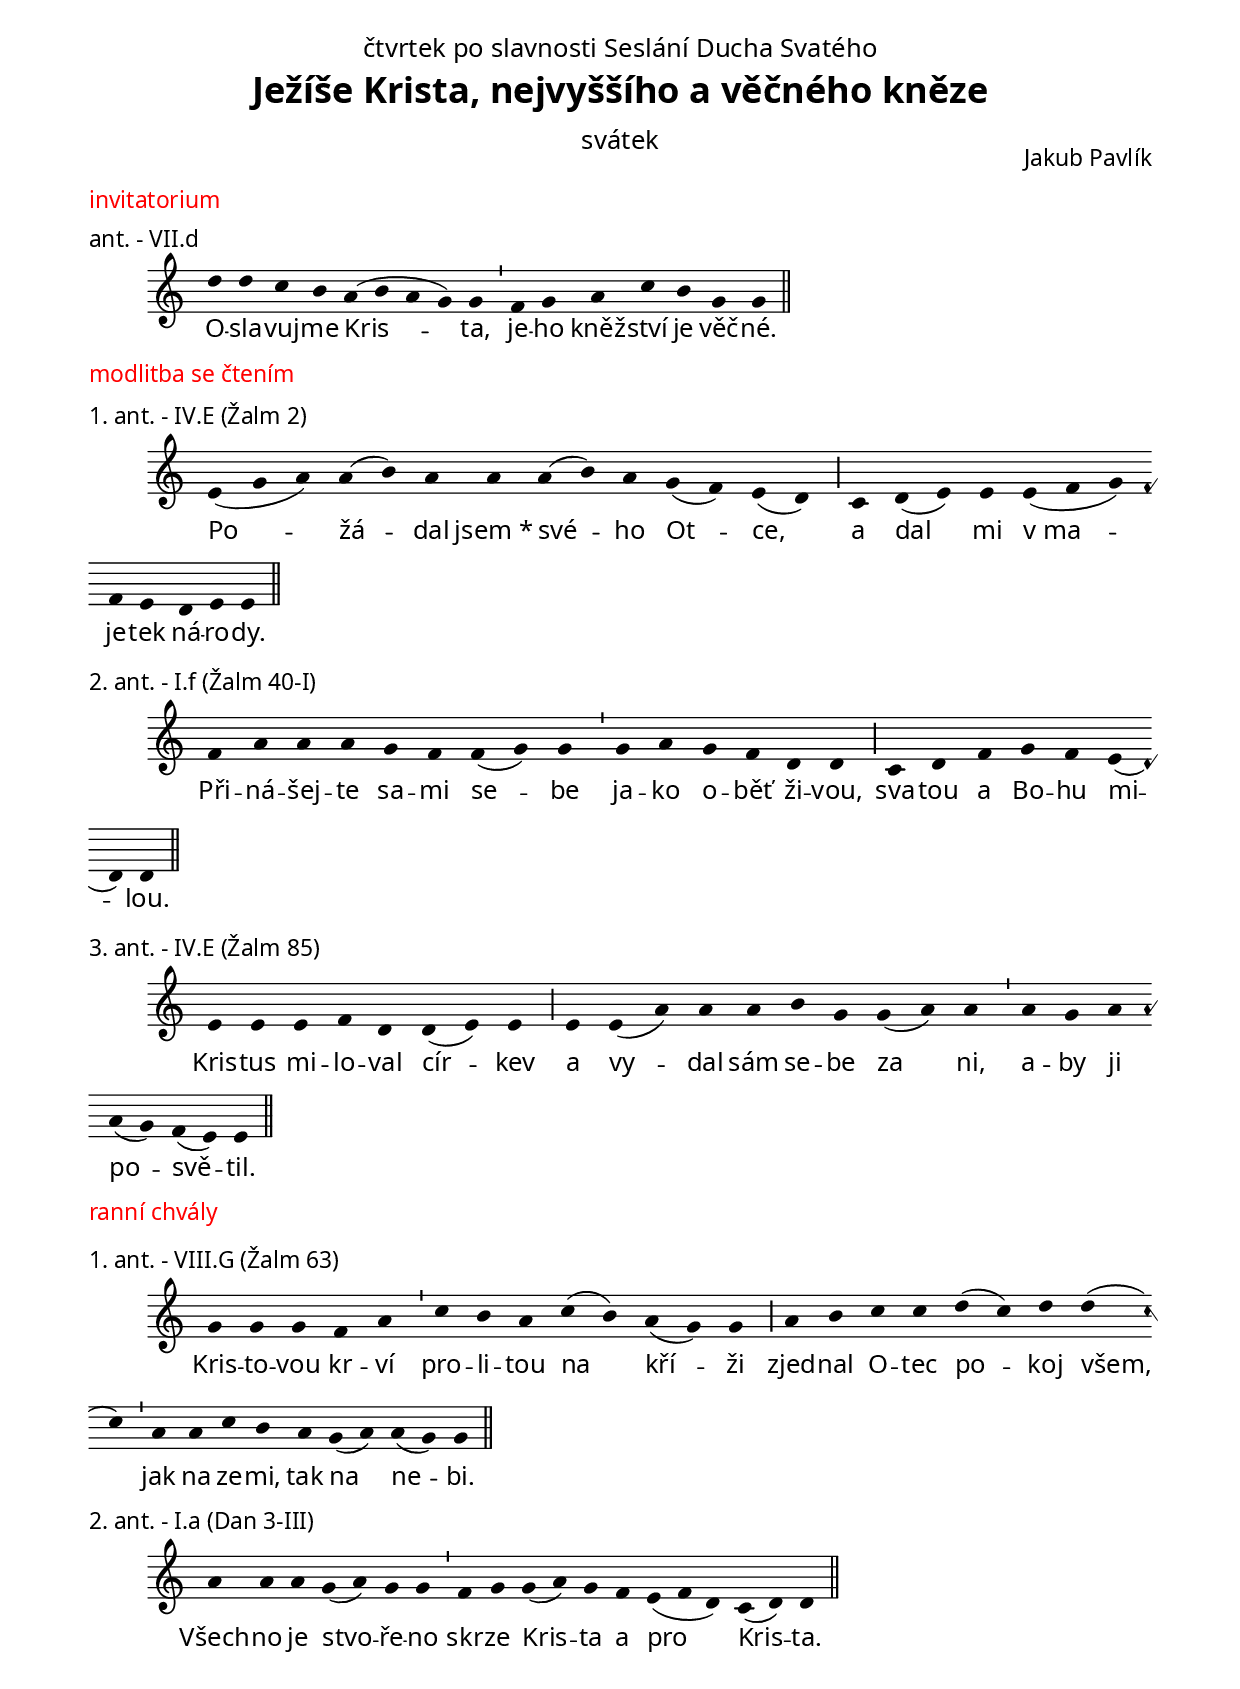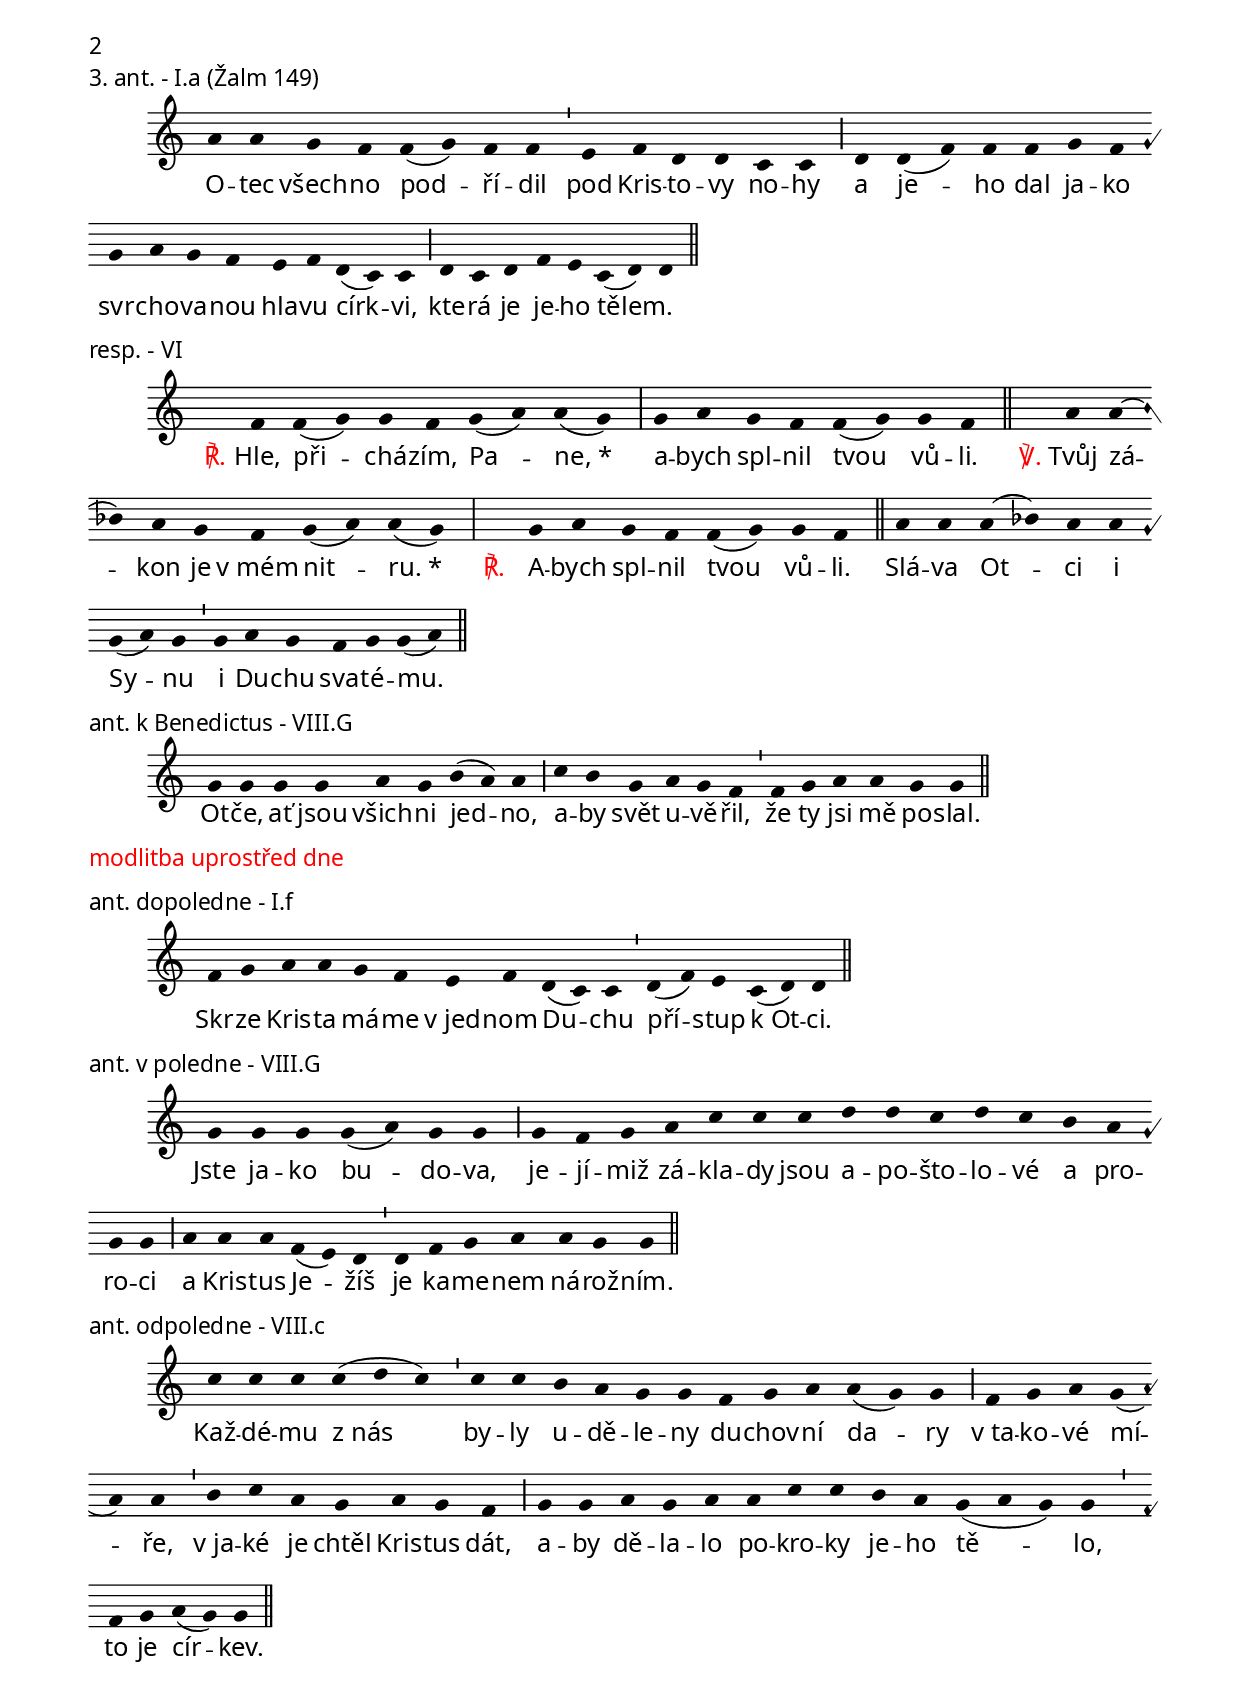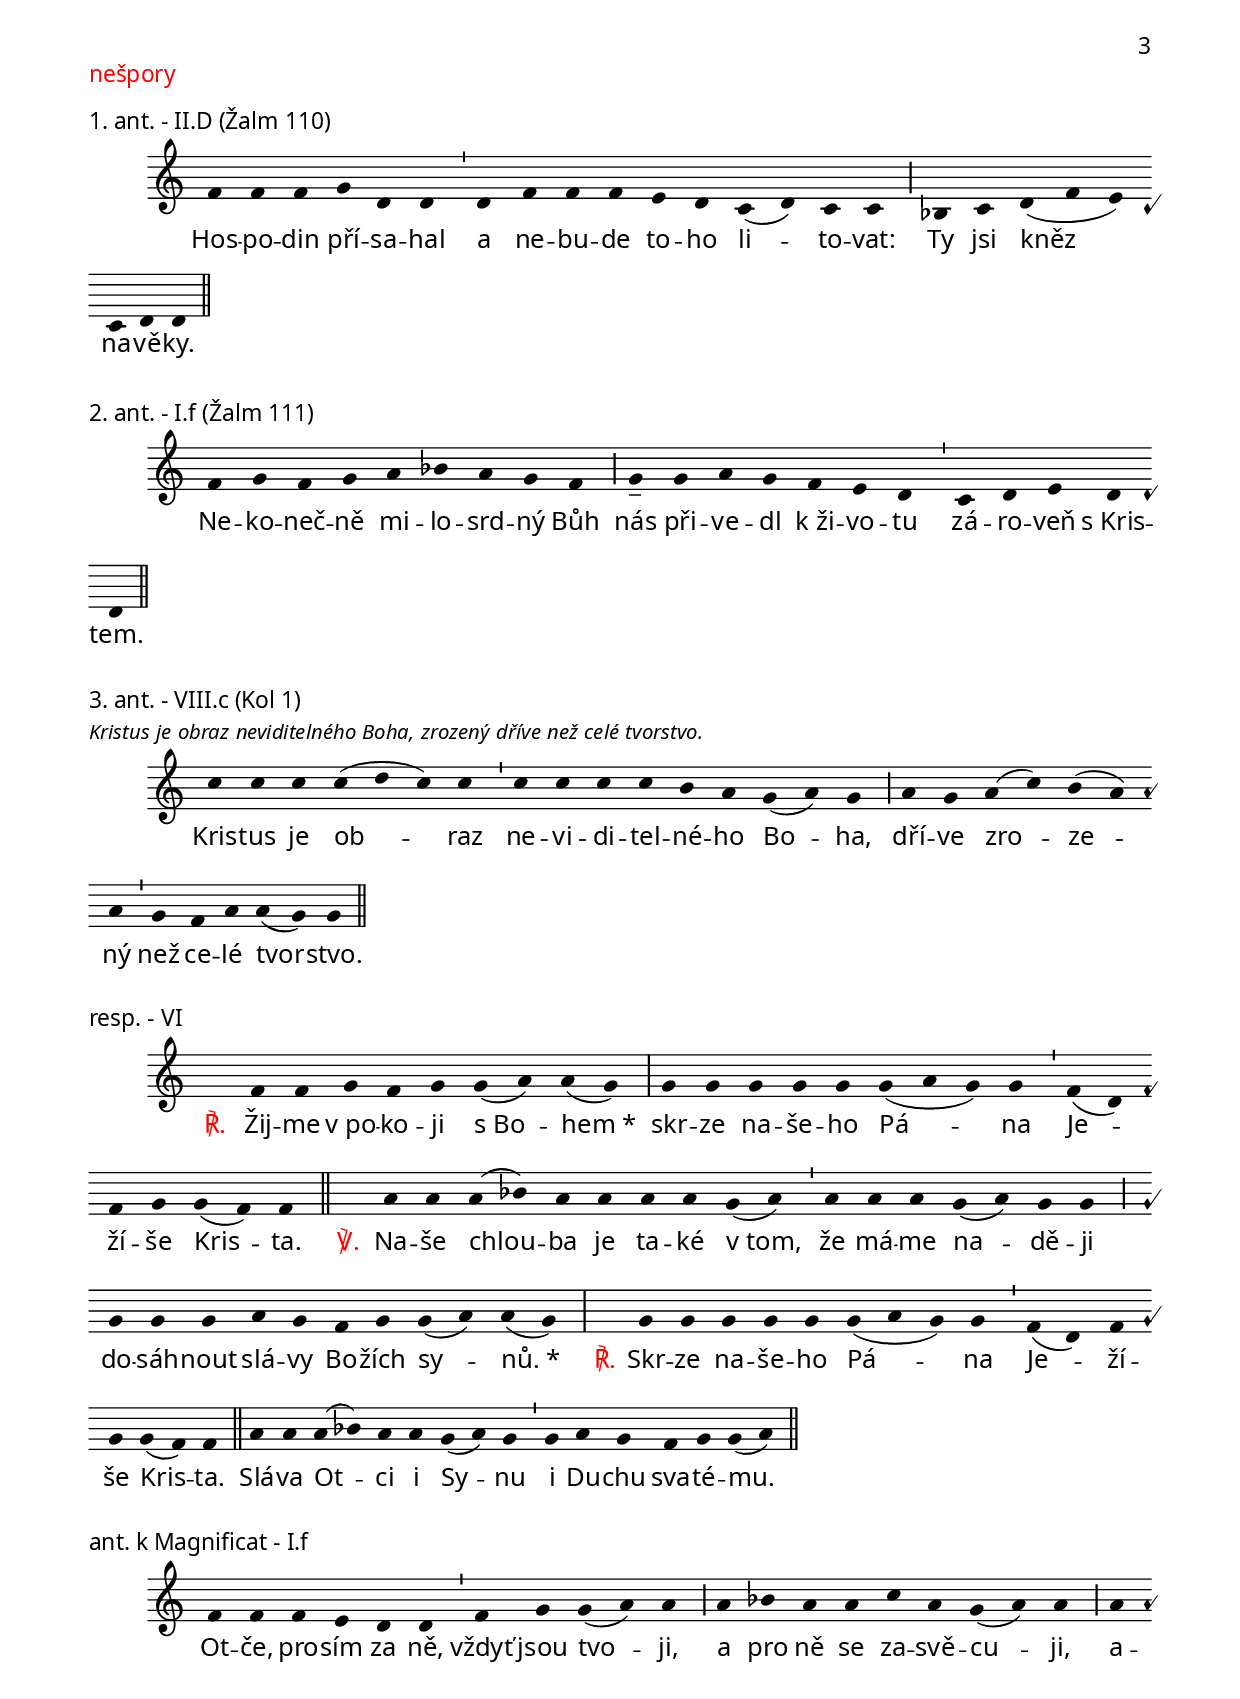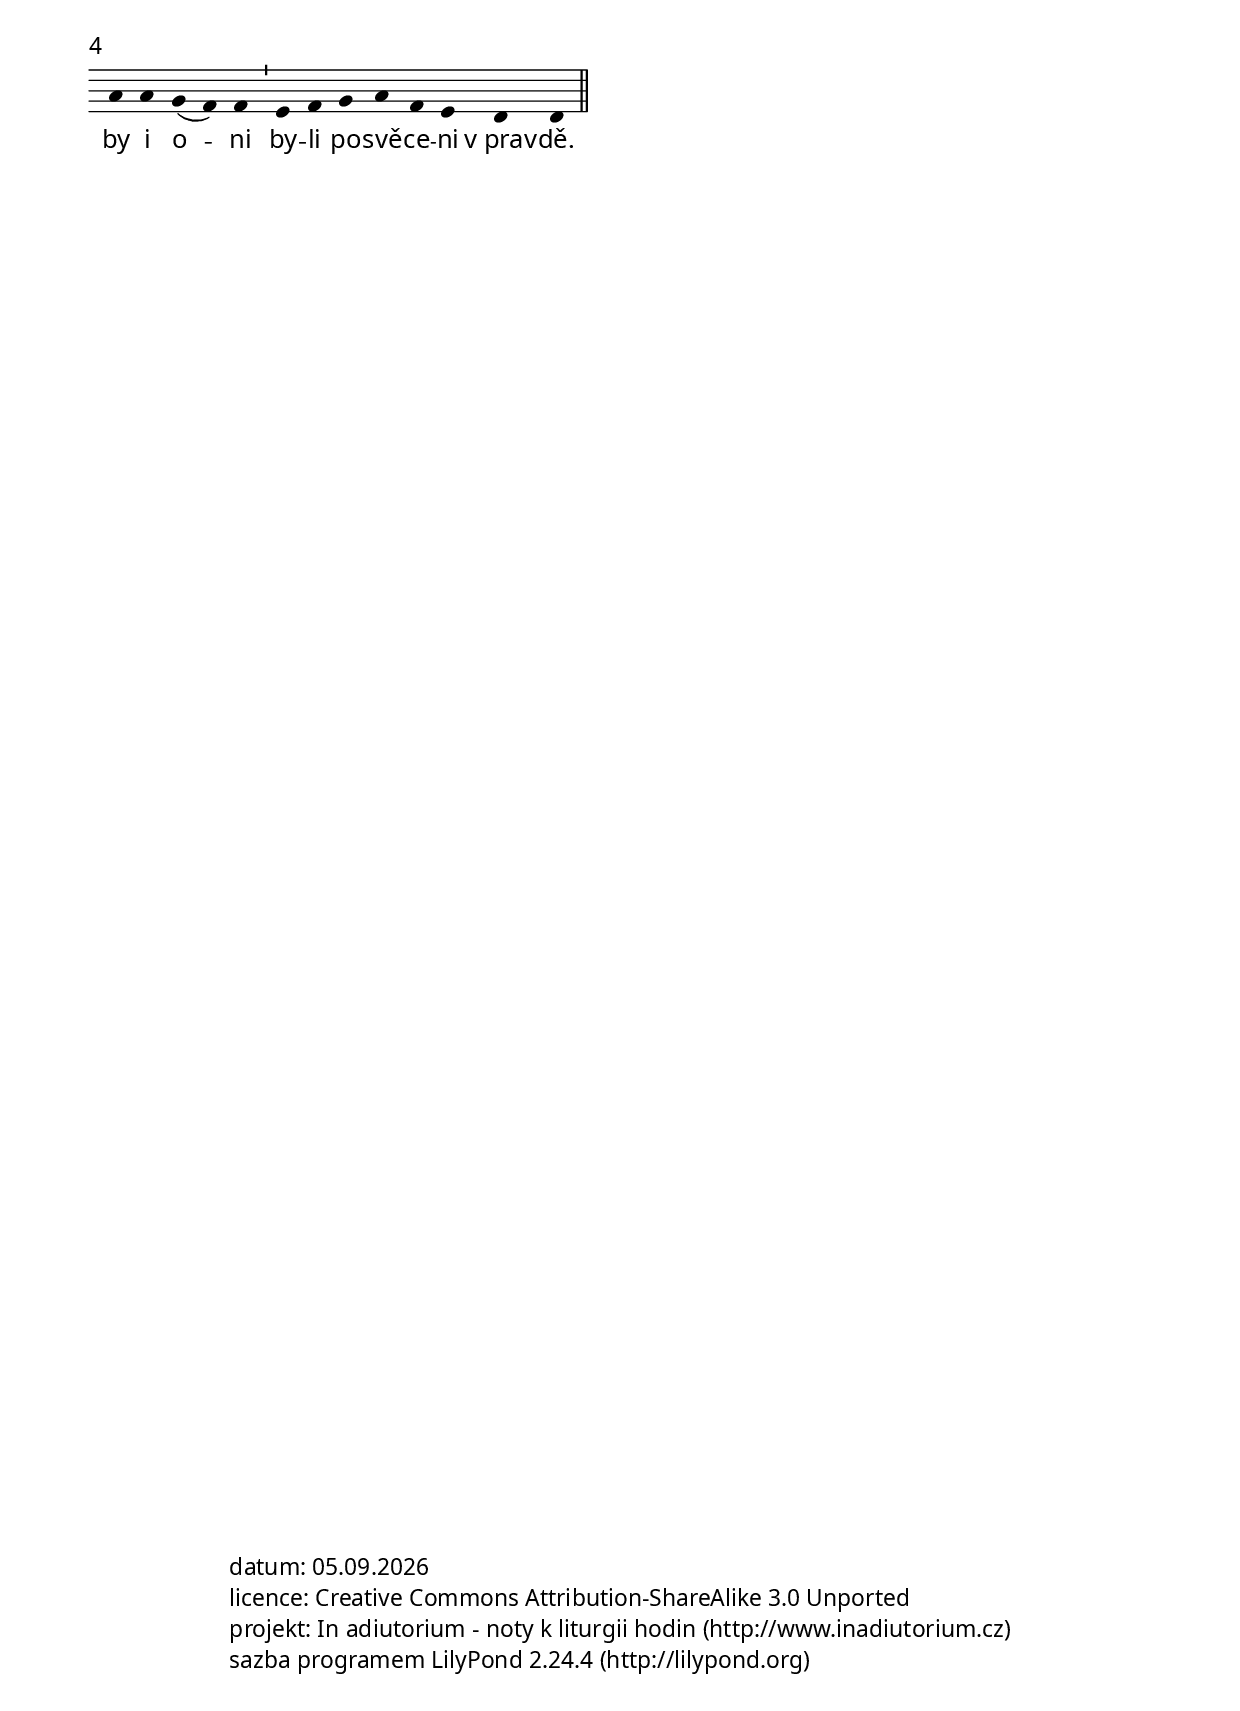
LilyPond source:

\version "2.19.16"

\include "spolecne.ly"
\include "dilyresponsorii.ly"

\header {
  title = \markup\titleSvatek
            "Ježíše Krista, nejvyššího a věčného kněze"
            "svátek"
            "čtvrtek po slavnosti Seslání Ducha Svatého"
  composer = "Jakub Pavlík"
}

\markup {\nadpisHodinka {"invitatorium"}}

\score {
  \relative c'' {
    \choralniRezim
    d4 d c b a( b a g) g \barMin
    f g a c b g g \barFinalis
  }
  \addlyrics {
    O -- sla -- vuj -- me Kris -- ta,
    je -- ho kněž -- ství je věč -- né.
  }
  \header {
    quid = "ant."
    modus = "VII"
    differentia = "d"
    psalmus = ""
    id = "invit"
    piece = \markup {\sestavTitulekBezZalmu}
  }
}

\markup {\nadpisHodinka {"modlitba se čtením"}}

\score {
    \relative c' {
      \choralniRezim
      e4( g a) a( b) a a a( b) a g( f) e( d) \barMaior
      c d( e) e e( f g) f e d e e \barFinalis
    }
    \addlyrics {
      Po -- žá -- dal jsem_* své -- ho Ot -- ce,
      a dal mi v_ma -- je -- tek ná -- ro -- dy.
    }
    \header {
      quid = "1. ant."
      modus = "IV"
      differentia = "E"
      psalmus = "Žalm 2"
      fial = "velikonoce_velikonocnioktav.ly#po-mc-a2?zacatek"
      id = "mc-a1"
      piece = \markup {\sestavTitulek}
    }
  }

\score {
  \relative c' {
    \choralniRezim
    f4 a a a g f f( g) g \barMin
    g a g f d d \barMaior
    c d f g f e( d) d \barFinalis
  }
  \addlyrics {
    Při -- ná -- šej -- te sa -- mi se -- be
    ja -- ko o -- běť ži -- vou,
    sva -- tou a Bo -- hu mi -- lou.

  }
  \header {
    quid = "2. ant."
    modus = "I"
    differentia = "f"
    psalmus = "Žalm 40-I"
    id = "mc-a2"
    piece = \markup {\sestavTitulek}
  }
}

\score {
  \relative c' {
    \choralniRezim
    e4 e e f d d( e) e \barMaior
    e e( a) a a b g g( a) a \barMin
    a g a a( g) f( e) e \barFinalis
  }
  \addlyrics {
    Kris -- tus mi -- lo -- val cír -- kev
    a vy -- dal sám se -- be za ni,
    a -- by ji po -- svě -- til.
  }
  \header {
    quid = "3. ant."
    modus = "IV"
    differentia = "E"
    psalmus = "Žalm 85"
    id = "mc-a3"
    piece = \markup {\sestavTitulek}
  }
}

\markup {\nadpisHodinka {"ranní chvály"}}

\score {
  \relative c'' {
    \choralniRezim
    g4 g g f a \barMin
    c b a c( b) a( g) g \barMaior
    a b c c d( c) d d( c) \barMin
    a a c b a g( a) a( g) g \barFinalis
  }
  \addlyrics {
    Kris -- to -- vou kr -- ví
    pro -- li -- tou na kří -- ži
    zjed -- nal O -- tec po -- koj všem,
    jak na ze -- mi, tak na ne -- bi.
  }
  \header {
    quid = "1. ant."
    modus = "VIII"
    differentia = "G"
    psalmus = "Žalm 63"
    id = "rch-a1"
    piece = \markup {\sestavTitulek}
  }
}

\score {
  \relative c'' {
    \choralniRezim
    a4 a a g( a) g g \barMin
    f g g( a) g f e( f d) c( d) d \barFinalis
  }
  \addlyrics {
    Všech -- no je stvo -- ře -- no
    skr -- ze Kris -- ta a pro Kris -- ta.
  }
  \header {
    quid = "2. ant."
    modus = "I"
    differentia = "a"
    psalmus = "Dan 3-III"
    id = "rch-a2"
    piece = \markup {\sestavTitulek}
  }
}

\score {
  \relative c'' {
    \choralniRezim
    a4 a g f f( g) f f \barMin
    e f d d c c \barMaior
    d d( f) f f g f g a g f e f d( c) c \barMaior
    d c d f e c( d) d \barFinalis
  }
  \addlyrics {
    O -- tec všech -- no pod -- ří -- dil
    pod Kris -- to -- vy no -- hy
    a je -- ho dal ja -- ko svr -- cho -- va -- nou hla -- vu círk -- vi,
    kte -- rá je je -- ho tělem.
  }
  \header {
    quid = "3. ant."
    modus = "I"
    differentia = "a"
    psalmus = "Žalm 149"
    id = "rch-a3"
    piece = \markup {\sestavTitulek}
  }
}

\score {
  \relative c' {
    \choralniRezim

    % R
    \neviditelna f
    f4 f( g) g f g( a) a( g) \barMax
    g a g f f( g) g f \barFinalis
    % V
    \neviditelna a
    a4 a( bes) a g f g( a) a( g) \barMax
    % R
    \neviditelna a
    g a g f f( g) g f \barFinalis
    % Slava
    \respVIdoxologie \barFinalis
  }
  \addlyrics {
    \Response Hle, při -- chá -- zím, Pa -- ne,_*
    a -- bych spl -- nil tvou vů -- li.
    \Verse Tvůj zá -- kon je v_mém nit -- ru._*
    \Response A -- bych spl -- nil tvou vů -- li.
    \textRespDoxologie
  }
  \header {
    quid = "resp."
    modus = "VI"
    id = "rch-resp"
    piece = \markup {\sestavTitulekResp}
  }
}

\score {
  \relative c'' {
    \choralniRezim
    g4 g g g a g b( a) a \barMaior
    c b g a g f \barMin
    f g a a g g \barFinalis
  }
  \addlyrics {
    Ot -- če, ať jsou všich -- ni jed -- no,
    a -- by svět u -- vě -- řil,
    že ty jsi mě po -- slal.
  }
  \header {
    quid = "ant. k Benedictus"
    modus = "VIII"
    differentia = "G"
    psalmus = ""
    id = "rch-aben"
    piece = \markup {\sestavTitulekBezZalmu}
  }
}

\markup {\nadpisHodinka {"modlitba uprostřed dne"}}

\score {
  \relative c' {
    \choralniRezim
    f g a a g f e f d( c) c \barMin
    d( f) e c( d) d \barFinalis
  }
  \addlyrics {
    Skr -- ze Kris -- ta má -- me v_jed -- nom Du -- chu
    pří -- stup k_Ot -- ci.
  }
  \header {
    quid = "ant. dopoledne"
    modus = "I"
    differentia = "f"
    psalmus = ""
    id = "tercie"
    piece = \markup {\sestavTitulekBezZalmu}
  }
}

\score {
  \relative c'' {
    \choralniRezim
    g4 g g g( a) g g \barMaior
    g f g a c c
    c d d c d c b a g g \barMaior
    a a a f( e) d \barMin
    d f g a a g g \barFinalis
  }
  \addlyrics {
    Jste ja -- ko bu -- do -- va,
    je -- jí -- miž zá -- kla -- dy
    jsou a -- po -- što -- lo -- vé a pro -- ro -- ci
    a Kris -- tus Je -- žíš
    je ka -- me -- nem ná -- rož -- ním.
  }
  \header {
    quid = "ant. v poledne"
    modus = "VIII"
    differentia = "G"
    psalmus = ""
    id = "sexta"
    piece = \markup {\sestavTitulekBezZalmu}
  }
}

\score {
  \relative c'' {
    \choralniRezim
    c4 c c c( d c) \barMin
    c c b a g g f g a a( g) g \barMaior
    f g a g( a) a \barMin
    b c a g a g f \barMaior
    g g a g a a c c b a g( a g) g \barMin
    f g a( g) g \barFinalis
  }
  \addlyrics {
    Kaž -- dé -- mu z_nás
    by -- ly u -- dě -- le -- ny du -- chov -- ní da -- ry
    v_ta -- ko -- vé mí -- ře,
    v_ja -- ké je chtěl Kris -- tus dát,
    a -- by dě -- la -- lo po -- kro -- ky je -- ho tě -- lo,
    to je cír -- kev.
  }
  \header {
    quid = "ant. odpoledne"
    modus = "VIII"
    differentia = "c"
    psalmus = ""
    id = "nona"
    piece = \markup {\sestavTitulekBezZalmu}
  }
}

\markup {\nadpisHodinka {"nešpory"}}

\score {
  \relative c' {
    \choralniRezim
    f4 f f g d d \barMin
    d f f f e d c( d) c c \barMaior
    bes c d( f e) c d d \barFinalis
  }
  \addlyrics {
    Hos -- po -- din pří -- sa -- hal
    a ne -- bu -- de to -- ho li -- to -- vat:
    Ty jsi kněz na -- vě -- ky.

  }
  \header {
    quid = "1. ant."
    modus = "II"
    differentia = "D"
    psalmus = "Žalm 110"
    id = "ne-a1"
    piece = \markup {\sestavTitulek}
  }
}

\score {
  \relative c' {
    \choralniRezim
    f g f g a bes a g f \barMaior
    g-- g a g f e d \barMin
    c d e d d \barFinalis
  }
  \addlyrics {
    Ne -- ko -- neč -- ně mi -- lo -- srd -- ný Bůh
    nás při -- ve -- dl k_ži -- vo -- tu
    zá -- ro -- veň s_Kris -- tem.
  }
  \header {
    quid = "2. ant."
    modus = "I"
    differentia = "f"
    psalmus = "Žalm 111"
    % motiv není převzat doslovně
    fial = "antifony/pust_tyden4.ly#ne-1ne-a3?cast"
    id = "ne-a2"
    piece = \markup {\sestavTitulek}
  }
}

\score {
  \relative c'' {
    \choralniRezim
    c4 c c c( d c) c \barMin
    c c c c b a g( a) g \barMaior
    a g a( c) b( a) a \barMin
    g f a a( g) g \barFinalis
  }
  \addlyrics {
    Kris -- tus je ob -- raz
    ne -- vi -- di -- tel -- né -- ho Bo -- ha,
    dří -- ve zro -- ze -- ný
    než ce -- lé tvor -- stvo.
  }
  \header {
    textus_approbatus = "Kristus je obraz neviditelného Boha,
    zrozený dříve než celé tvorstvo."
    quid = "3. ant."
    modus = "VIII"
    differentia = "c"
    psalmus = "Kol 1"
    id = "ne-a3"
    piece = \markup {\sestavTitulek}
  }
}

\score {
  \relative c' {
    \choralniRezim

    % R
    \neviditelna f
    f4 f g f g g( a) a( g) \barMax
    g g g g g g( a g) g \barMin f( d) f g g( f) f \barFinalis
    % V
    \neviditelna a
    a4 a a( bes) a a a a g( a) \barMin
    a a a g( a) g g \barMaior
    g g g a g f g g( a) a( g) \barMax
    % R
    \neviditelna a
    g g g g g g( a g) g \barMin f( d) f g g( f) f \barFinalis
    % Slava
    \respVIdoxologie \barFinalis
  }
  \addlyrics {
    \Response Žij -- me v_po -- ko -- ji s_Bo -- hem_*
    skr -- ze na -- še -- ho Pá -- na Je -- ží -- še Kris -- ta.
    \Verse Na -- še chlou -- ba je ta -- ké v_tom,
    že má -- me na -- dě -- ji
    do -- sáh -- nout slá -- vy Bo -- žích sy -- nů._*
    \Response Skr -- ze na -- še -- ho Pá -- na Je -- ží -- še Kris -- ta.
    \textRespDoxologie
  }
  \header {
    quid = "resp."
    modus = "VI"
    id = "ne-resp"
    piece = \markup {\sestavTitulekResp}
  }
}

\score {
  \relative c' {
    \choralniRezim
    f4 f f e d d \barMin
    f g g( a) a \barMaior
    a bes a a c a g( a) a \barMaior
    a a a g( f) f \barMin
    e f g a f e d d \barFinalis
  }
  \addlyrics {
    Ot -- če, pro -- sím za ně,
    vždyť jsou tvo -- ji,
    a pro ně se za -- svě -- cu -- ji,
    a -- by i o -- ni
    by -- li po -- svě -- ce -- ni v_prav -- dě.
  }
  \header {
    quid = "ant. k Magnificat"
    modus = "I"
    differentia = "f"
    psalmus = ""
    id = "ne-amag"
    piece = \markup {\sestavTitulekBezZalmu}
  }
}